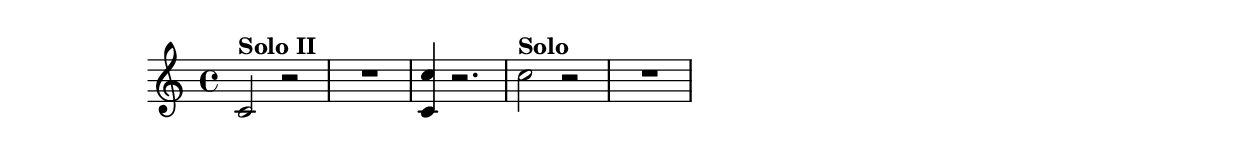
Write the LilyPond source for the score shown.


\header { texidoc = " Multimeasure rests are printed after solos, both
    for solo1 and for solo2."  }
\version "2.4.0"

\layout { raggedright = ##t }
  \new Staff 
    \partcombine
     \relative c''{ R1*2 | c4 r2.  | c2 r  | R1 }
     \relative c' {  c2 r | R1 | c4 r2. | R1*2  }
